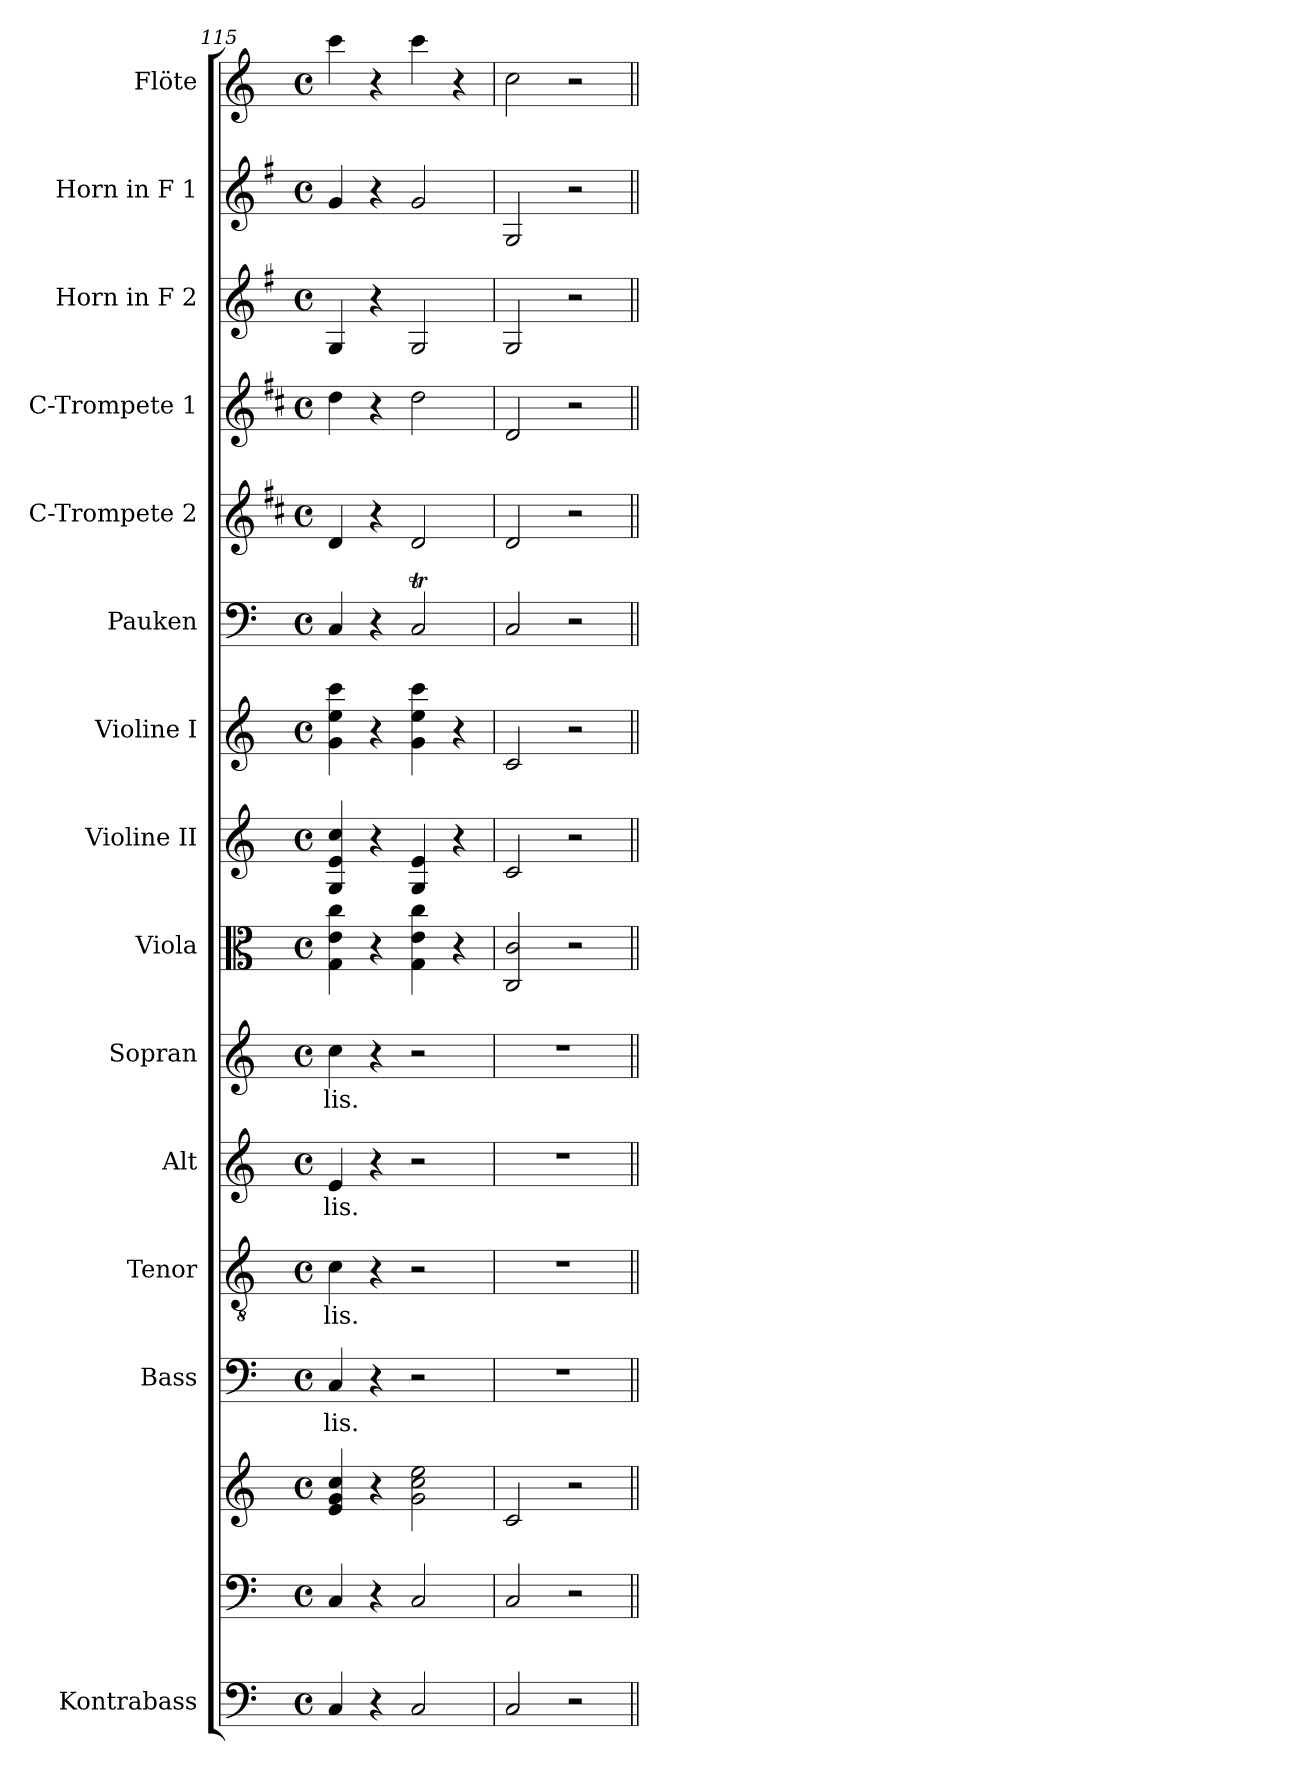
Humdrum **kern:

**kern	**kern	**kern	**kern	**text	**kern	**text	**kern	**text	**kern	**text	**kern	**kern	**kern	**kern	**kern	**kern	**kern	**kern	**kern
*part15	*part14	*part14	*part13	*part13	*part12	*part12	*part11	*part11	*part10	*part10	*part9	*part8	*part7	*part6	*part5	*part4	*part3	*part2	*part1
*staff16	*staff15	*staff14	*staff13	*staff13	*staff12	*staff12	*staff11	*staff11	*staff10	*staff10	*staff9	*staff8	*staff7	*staff6	*staff5	*staff4	*staff3	*staff2	*staff1
*I"Kontrabass	*	*	*I"Bass	*	*I"Tenor	*	*I"Alt	*	*I"Sopran	*	*I"Viola	*I"Violine II	*I"Violine I	*I"Pauken	*I"C-Trompete 2	*I"C-Trompete 1	*I"Horn in F 2	*I"Horn in F 1	*I"Flöte
*I'Kb.	*	*	*I'B.	*	*I'T.	*	*I'A.	*	*I'S.	*	*I'Vla.	*I'Vl. II	*I'Vl. I	*I'Pk.	*I'C Trp. 2	*I'C Trp. 1	*	*	*I'Fl.
*clefF4	*clefF4	*clefG2	*clefF4	*	*clefGv2	*	*clefG2	*	*clefG2	*	*clefC3	*clefG2	*clefG2	*clefF4	*clefG2	*clefG2	*clefG2	*clefG2	*clefG2
*ITrd7c12	*	*	*	*	*	*	*	*	*	*	*	*	*	*	*ITrd1c2	*ITrd1c2	*ITrd4c7	*ITrd4c7	*
*k[]	*k[]	*k[]	*k[]	*	*k[]	*	*k[]	*	*k[]	*	*k[]	*k[]	*k[]	*k[]	*k[]	*k[]	*k[]	*k[]	*k[]
*C:	*C:	*C:	*C:	*	*C:	*	*C:	*	*C:	*	*C:	*C:	*C:	*C:	*C:	*C:	*C:	*C:	*C:
*M4/4	*M4/4	*M4/4	*M4/4	*	*M4/4	*	*M4/4	*	*M4/4	*	*M4/4	*M4/4	*M4/4	*M4/4	*M4/4	*M4/4	*M4/4	*M4/4	*M4/4
*met(c)	*met(c)	*met(c)	*met(c)	*	*met(c)	*	*met(c)	*	*met(c)	*	*met(c)	*met(c)	*met(c)	*met(c)	*met(c)	*met(c)	*met(c)	*met(c)	*met(c)
=115	=115	=115	=115	=115	=115	=115	=115	=115	=115	=115	=115	=115	=115	=115	=115	=115	=115	=115	=115
!	!	!	!	!LO:LY:b	!	!LO:LY:b	!	!LO:LY:b	!	!LO:LY:b	!	!	!	!	!	!	!	!	!
4CC/	4C/	4e/ 4g/ 4cc/	4C/	-lis.	4c\	-lis.	4e/	-lis.	4cc\	-lis.	4G\ 4e\ 4cc\	4G/ 4e/ 4cc/	4g\ 4ee\ 4ccc\	4C/	4c/	4cc\	4C/	4c/	4ccc\
4r	4r	4r	4r	.	4r	.	4r	.	4r	.	4r	4r	4r	4r	4r	4r	4r	4r	4r
2CC/	2C/	2g\ 2cc\ 2ee\	2r	.	2r	.	2r	.	2r	.	4G\ 4e\ 4cc\	4G/ 4e/	4g\ 4ee\ 4ccc\	2CT/	2c/	2cc\	2C/	2c/	4ccc\
.	.	.	.	.	.	.	.	.	.	.	4r	4r	4r	.	.	.	.	.	4r
=116	=116	=116	=116	=116	=116	=116	=116	=116	=116	=116	=116	=116	=116	=116	=116	=116	=116	=116	=116
2CC/	2C/	2c/	1r	.	1r	.	1r	.	1r	.	2C/ 2c/	2c/	2c/	2C/	2c/	2c/	2C/	2C/	2cc\
2r	2r	2r	.	.	.	.	.	.	.	.	2r	2r	2r	2r	2r	2r	2r	2r	2r
=||	=||	=||	=||	=||	=||	=||	=||	=||	=||	=||	=||	=||	=||	=||	=||	=||	=||	=||	=||
*-	*-	*-	*-	*-	*-	*-	*-	*-	*-	*-	*-	*-	*-	*-	*-	*-	*-	*-	*-
